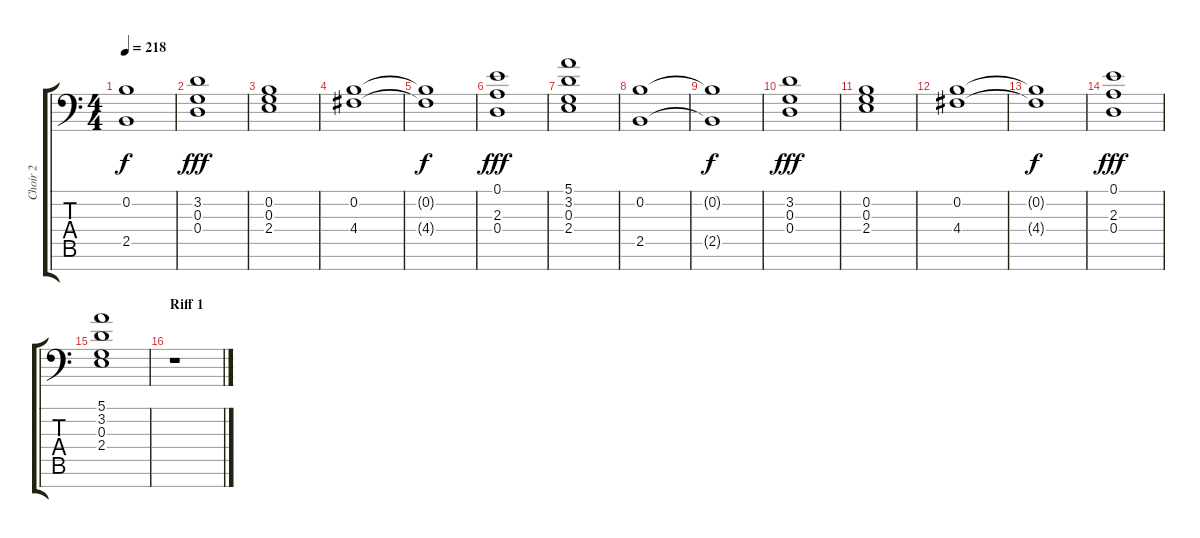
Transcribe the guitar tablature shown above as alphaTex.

\track ("Choir 2" "Choir 2") {instrument choiraahs}
\staff {score tabs}
\tuning (E4 B3 G3 D3 A2 E2 C-1) {hide}
\ts (4 4)
\tempo 218
\clef f4
\ks c
(0.2{t} 2.5{t}).1{dy f} |
(3.2 0.3 0.4).1{dy fff} |
(0.2 0.3 2.4).1 |
(0.2 4.4).1 |
(0.2{t} 4.4{t}).1{dy f} |
(0.1 2.3 0.4).1{dy fff} |
(5.1 3.2 0.3 2.4).1 |
(0.2 2.5).1 |
(0.2{t} 2.5{t}).1{dy f} |
(3.2 0.3 0.4).1{dy fff} |
(0.2 0.3 2.4).1 |
(0.2 4.4).1 |
(0.2{t} 4.4{t}).1{dy f} |
(0.1 2.3 0.4).1{dy fff} |
(5.1 3.2 0.3 2.4).1 |
\section ("" "Riff 1")
r.1
